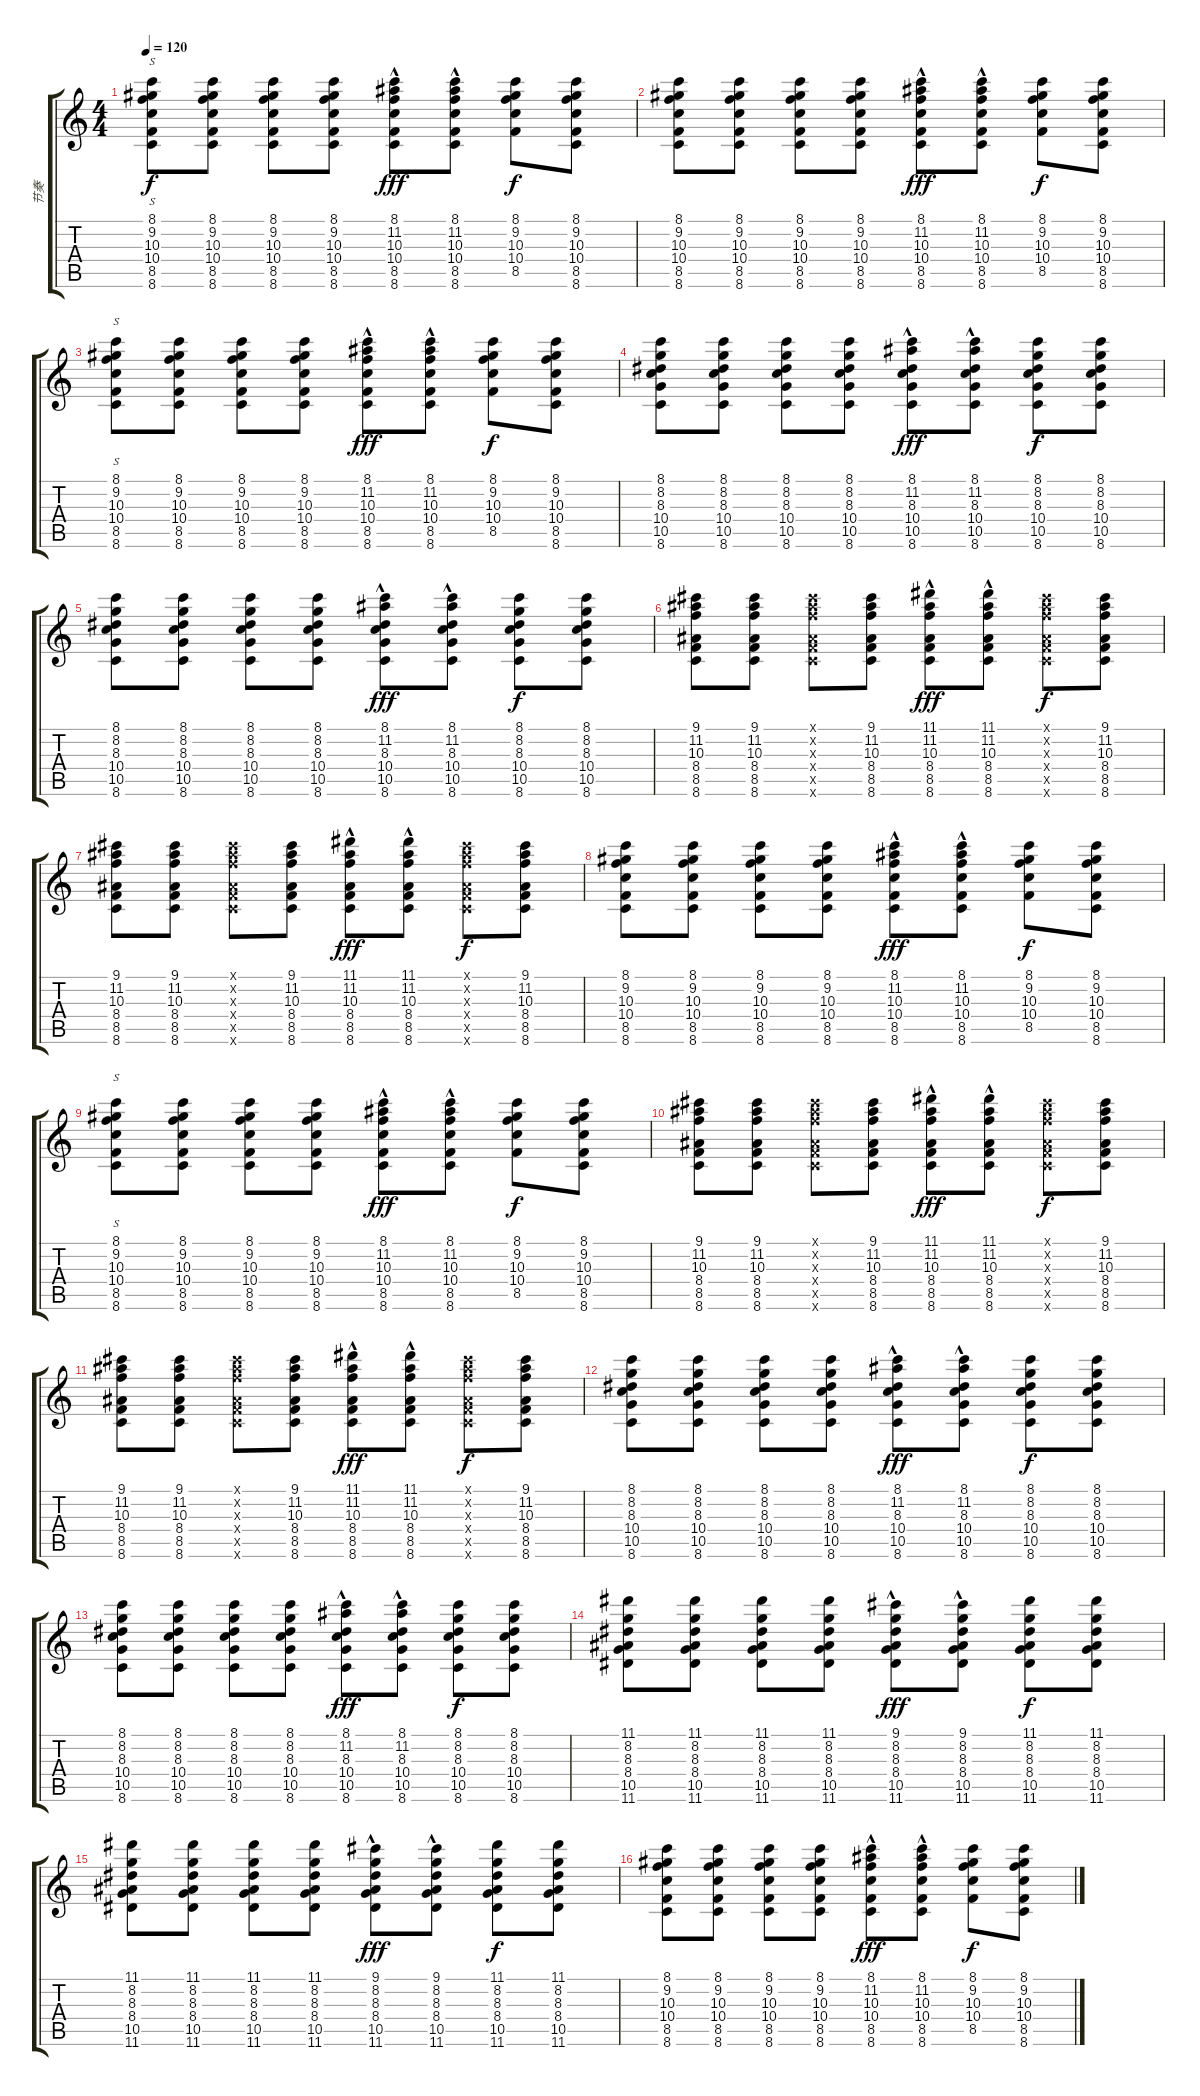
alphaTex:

\track ("节奏" "节奏") {instrument electricguitarclean}
\staff {score tabs}
\tuning (E4 B3 G3 D3 A2 E2) {hide}
\ts (4 4)
\tempo 120
\clef g2
\ks c
(8.1 9.2 10.3 10.4 8.5 8.6).8{s dy f} (8.1 9.2 10.3 10.4 8.5 8.6).8 (8.1 9.2 10.3 10.4 8.5 8.6).8 (8.1 9.2 10.3 10.4 8.5 8.6).8 (8.1 11.2{hac} 10.3 10.4 8.5 8.6).8{dy fff} (8.1 11.2{hac} 10.3 10.4 8.5 8.6).8 (8.1 9.2 10.3 10.4 8.5).8{dy f} (8.1 9.2 10.3 10.4 8.5 8.6).8 |
(8.1 9.2 10.3 10.4 8.5 8.6).8 (8.1 9.2 10.3 10.4 8.5 8.6).8 (8.1 9.2 10.3 10.4 8.5 8.6).8 (8.1 9.2 10.3 10.4 8.5 8.6).8 (8.1 11.2{hac} 10.3 10.4 8.5 8.6).8{dy fff} (8.1 11.2{hac} 10.3 10.4 8.5 8.6).8 (8.1 9.2 10.3 10.4 8.5).8{dy f} (8.1 9.2 10.3 10.4 8.5 8.6).8 |
(8.1 9.2 10.3 10.4 8.5 8.6).8{s} (8.1 9.2 10.3 10.4 8.5 8.6).8 (8.1 9.2 10.3 10.4 8.5 8.6).8 (8.1 9.2 10.3 10.4 8.5 8.6).8 (8.1 11.2{hac} 10.3 10.4 8.5 8.6).8{dy fff} (8.1 11.2{hac} 10.3 10.4 8.5 8.6).8 (8.1 9.2 10.3 10.4 8.5).8{dy f} (8.1 9.2 10.3 10.4 8.5 8.6).8 |
(8.1 8.2 8.3 10.4 10.5 8.6).8 (8.1 8.2 8.3 10.4 10.5 8.6).8 (8.1 8.2 8.3 10.4 10.5 8.6).8 (8.1 8.2 8.3 10.4 10.5 8.6).8 (8.1{hac} 11.2{hac} 8.3 10.4 10.5 8.6).8{dy fff} (8.1{hac} 11.2{hac} 8.3 10.4 10.5 8.6).8 (8.1 8.2 8.3 10.4 10.5 8.6).8{dy f} (8.1 8.2 8.3 10.4 10.5 8.6).8 |
(8.1 8.2 8.3 10.4 10.5 8.6).8 (8.1 8.2 8.3 10.4 10.5 8.6).8 (8.1 8.2 8.3 10.4 10.5 8.6).8 (8.1 8.2 8.3 10.4 10.5 8.6).8 (8.1{hac} 11.2{hac} 8.3 10.4 10.5 8.6).8{dy fff} (8.1{hac} 11.2{hac} 8.3 10.4 10.5 8.6).8 (8.1 8.2 8.3 10.4 10.5 8.6).8{dy f} (8.1 8.2 8.3 10.4 10.5 8.6).8 |
(9.1 11.2 10.3 8.4 8.5 8.6).8 (9.1 11.2 10.3 8.4 8.5 8.6).8 (9.1{x} 11.2{x} 10.3{x} 8.4{x} 8.5{x} 8.6{x}).8 (9.1 11.2 10.3 8.4 8.5 8.6).8 (11.1{hac} 11.2 10.3 8.4 8.5 8.6).8{dy fff} (11.1{hac} 11.2 10.3 8.4 8.5 8.6).8 (9.1{x} 11.2{x} 10.3{x} 8.4{x} 8.5{x} 8.6{x}).8{dy f} (9.1 11.2 10.3 8.4 8.5 8.6).8 |
(9.1 11.2 10.3 8.4 8.5 8.6).8 (9.1 11.2 10.3 8.4 8.5 8.6).8 (9.1{x} 11.2{x} 10.3{x} 8.4{x} 8.5{x} 8.6{x}).8 (9.1 11.2 10.3 8.4 8.5 8.6).8 (11.1{hac} 11.2 10.3 8.4 8.5 8.6).8{dy fff} (11.1{hac} 11.2 10.3 8.4 8.5 8.6).8 (9.1{x} 11.2{x} 10.3{x} 8.4{x} 8.5{x} 8.6{x}).8{dy f} (9.1 11.2 10.3 8.4 8.5 8.6).8 |
(8.1 9.2 10.3 10.4 8.5 8.6).8 (8.1 9.2 10.3 10.4 8.5 8.6).8 (8.1 9.2 10.3 10.4 8.5 8.6).8 (8.1 9.2 10.3 10.4 8.5 8.6).8 (8.1 11.2{hac} 10.3 10.4 8.5 8.6).8{dy fff} (8.1 11.2{hac} 10.3 10.4 8.5 8.6).8 (8.1 9.2 10.3 10.4 8.5).8{dy f} (8.1 9.2 10.3 10.4 8.5 8.6).8 |
(8.1 9.2 10.3 10.4 8.5 8.6).8{s} (8.1 9.2 10.3 10.4 8.5 8.6).8 (8.1 9.2 10.3 10.4 8.5 8.6).8 (8.1 9.2 10.3 10.4 8.5 8.6).8 (8.1 11.2{hac} 10.3 10.4 8.5 8.6).8{dy fff} (8.1 11.2{hac} 10.3 10.4 8.5 8.6).8 (8.1 9.2 10.3 10.4 8.5).8{dy f} (8.1 9.2 10.3 10.4 8.5 8.6).8 |
(9.1 11.2 10.3 8.4 8.5 8.6).8 (9.1 11.2 10.3 8.4 8.5 8.6).8 (9.1{x} 11.2{x} 10.3{x} 8.4{x} 8.5{x} 8.6{x}).8 (9.1 11.2 10.3 8.4 8.5 8.6).8 (11.1{hac} 11.2 10.3 8.4 8.5 8.6).8{dy fff} (11.1{hac} 11.2 10.3 8.4 8.5 8.6).8 (9.1{x} 11.2{x} 10.3{x} 8.4{x} 8.5{x} 8.6{x}).8{dy f} (9.1 11.2 10.3 8.4 8.5 8.6).8 |
(9.1 11.2 10.3 8.4 8.5 8.6).8 (9.1 11.2 10.3 8.4 8.5 8.6).8 (9.1{x} 11.2{x} 10.3{x} 8.4{x} 8.5{x} 8.6{x}).8 (9.1 11.2 10.3 8.4 8.5 8.6).8 (11.1{hac} 11.2 10.3 8.4 8.5 8.6).8{dy fff} (11.1{hac} 11.2 10.3 8.4 8.5 8.6).8 (9.1{x} 11.2{x} 10.3{x} 8.4{x} 8.5{x} 8.6{x}).8{dy f} (9.1 11.2 10.3 8.4 8.5 8.6).8 |
(8.1 8.2 8.3 10.4 10.5 8.6).8 (8.1 8.2 8.3 10.4 10.5 8.6).8 (8.1 8.2 8.3 10.4 10.5 8.6).8 (8.1 8.2 8.3 10.4 10.5 8.6).8 (8.1{hac} 11.2{hac} 8.3 10.4 10.5 8.6).8{dy fff} (8.1{hac} 11.2{hac} 8.3 10.4 10.5 8.6).8 (8.1 8.2 8.3 10.4 10.5 8.6).8{dy f} (8.1 8.2 8.3 10.4 10.5 8.6).8 |
(8.1 8.2 8.3 10.4 10.5 8.6).8 (8.1 8.2 8.3 10.4 10.5 8.6).8 (8.1 8.2 8.3 10.4 10.5 8.6).8 (8.1 8.2 8.3 10.4 10.5 8.6).8 (8.1{hac} 11.2{hac} 8.3 10.4 10.5 8.6).8{dy fff} (8.1{hac} 11.2{hac} 8.3 10.4 10.5 8.6).8 (8.1 8.2 8.3 10.4 10.5 8.6).8{dy f} (8.1 8.2 8.3 10.4 10.5 8.6).8 |
(11.1 8.2 8.3 8.4 10.5 11.6).8 (11.1 8.2 8.3 8.4 10.5 11.6).8 (11.1 8.2 8.3 8.4 10.5 11.6).8 (11.1 8.2 8.3 8.4 10.5 11.6).8 (9.1{hac} 8.2{hac} 8.3 8.4 10.5 11.6).8{dy fff} (9.1{hac} 8.2{hac} 8.3 8.4 10.5 11.6).8 (11.1 8.2 8.3 8.4 10.5 11.6).8{dy f} (11.1 8.2 8.3 8.4 10.5 11.6).8 |
(11.1 8.2 8.3 8.4 10.5 11.6).8 (11.1 8.2 8.3 8.4 10.5 11.6).8 (11.1 8.2 8.3 8.4 10.5 11.6).8 (11.1 8.2 8.3 8.4 10.5 11.6).8 (9.1{hac} 8.2{hac} 8.3 8.4 10.5 11.6).8{dy fff} (9.1{hac} 8.2{hac} 8.3 8.4 10.5 11.6).8 (11.1 8.2 8.3 8.4 10.5 11.6).8{dy f} (11.1 8.2 8.3 8.4 10.5 11.6).8 |
(8.1 9.2 10.3 10.4 8.5 8.6).8 (8.1 9.2 10.3 10.4 8.5 8.6).8 (8.1 9.2 10.3 10.4 8.5 8.6).8 (8.1 9.2 10.3 10.4 8.5 8.6).8 (8.1 11.2{hac} 10.3 10.4 8.5 8.6).8{dy fff} (8.1 11.2{hac} 10.3 10.4 8.5 8.6).8 (8.1 9.2 10.3 10.4 8.5).8{dy f} (8.1 9.2 10.3 10.4 8.5 8.6).8
